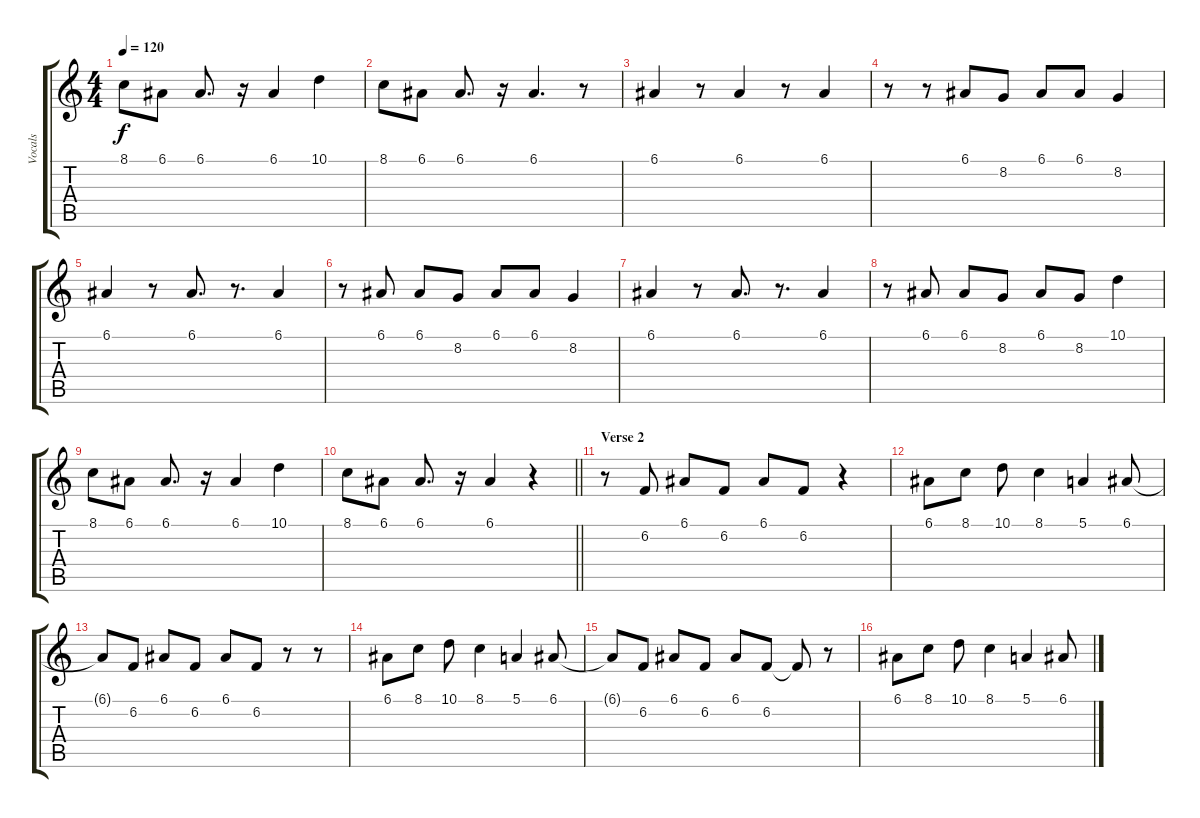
\track ("Vocals" "Vocals") {instrument altosax}
\staff {score tabs}
\tuning (E4 B3 G3 D3 A2 E2) {hide}
\ts (4 4)
\tempo 120
\clef g2
\ks c
8.1.8{dy f} 6.1.8 6.1.8{d} r.16 6.1.4 10.1.4 |
8.1.8 6.1.8 6.1.8{d} r.16 6.1.4{d} r.8 |
6.1.4 r.8 6.1.4 r.8 6.1.4 |
r.8 r.8 6.1.8 8.2.8 6.1.8 6.1.8 8.2.4 |
6.1.4 r.8 6.1.8{d} r.8{d} 6.1.4 |
r.8 6.1.8 6.1.8 8.2.8 6.1.8 6.1.8 8.2.4 |
6.1.4 r.8 6.1.8{d} r.8{d} 6.1.4 |
r.8 6.1.8 6.1.8 8.2.8 6.1.8 8.2.8 10.1.4 |
8.1.8 6.1.8 6.1.8{d} r.16 6.1.4 10.1.4 |
\barLineRight lightlight
8.1.8 6.1.8 6.1.8{d} r.16 6.1.4 r.4 |
\section ("" "Verse 2")
r.8 6.2.8 6.1.8 6.2.8 6.1.8 6.2.8 r.4 |
6.1.8 8.1.8 10.1.8 8.1.4 5.1.4 6.1.8 |
6.1{t}.8 6.2.8 6.1.8 6.2.8 6.1.8 6.2.8 r.8 r.8 |
6.1.8 8.1.8 10.1.8 8.1.4 5.1.4 6.1.8 |
6.1{t}.8 6.2.8 6.1.8 6.2.8 6.1.8 6.2.8 6.2{t}.8 r.8 |
6.1.8 8.1.8 10.1.8 8.1.4 5.1.4 6.1.8
